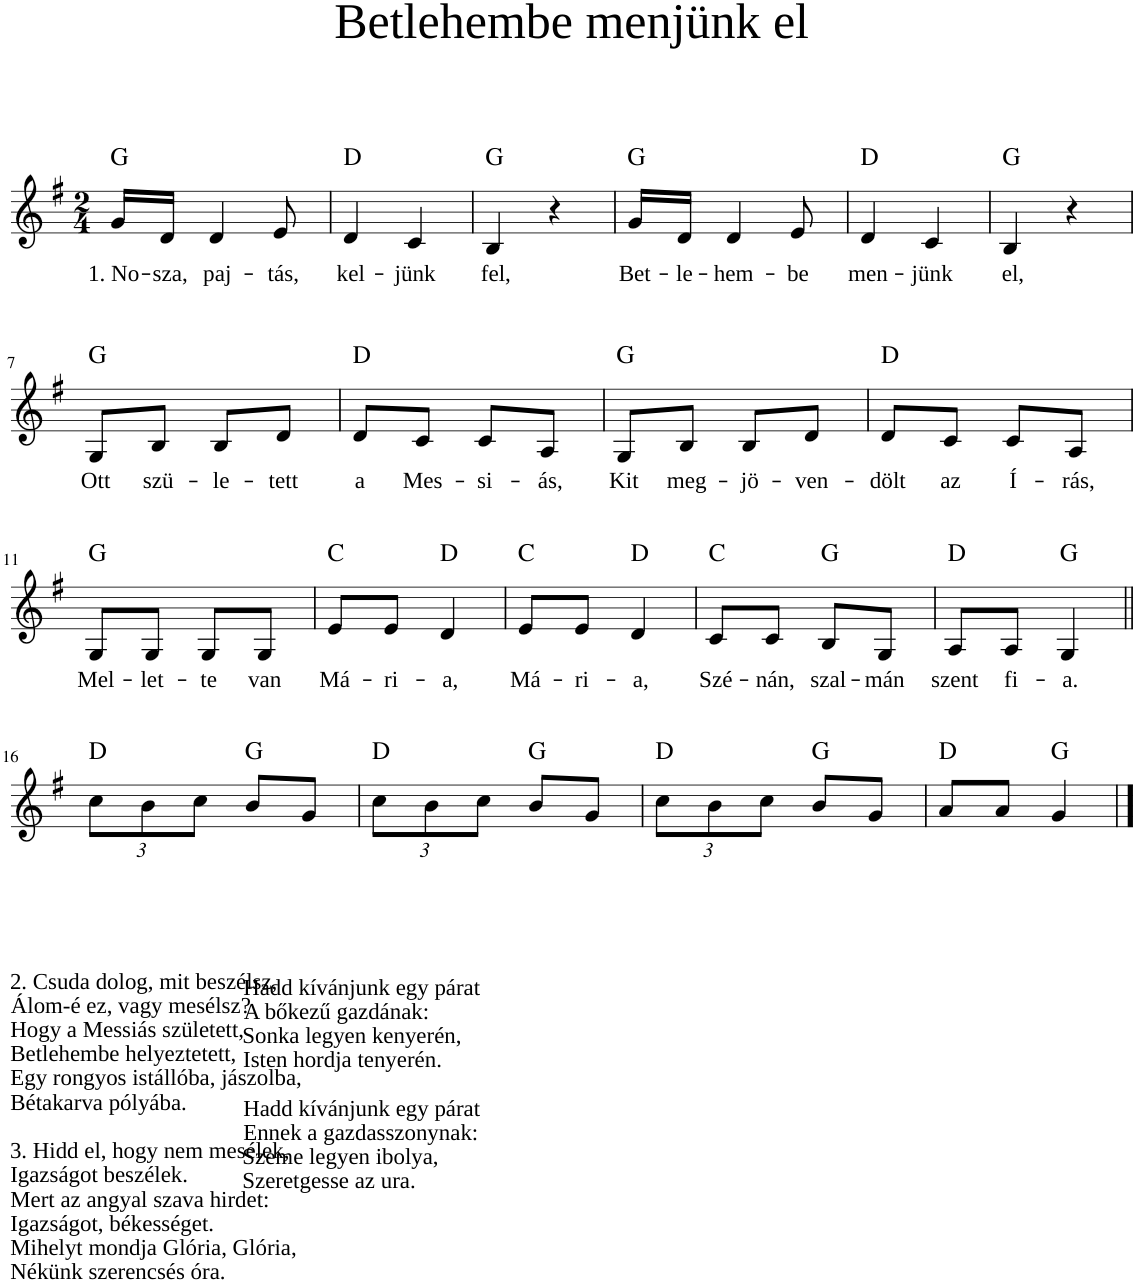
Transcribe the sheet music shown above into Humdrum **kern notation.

**kern	**text	**harte
*part1	*part1	*part1
*staff1	*staff1	*
*I"Voice	*	*
*clefG2	*	*
*k[f#]	*	*
*M2/4	*	*
=1	=1	=1
!	!LO:LY:b	!
16g/LL	1. No-	G:maj
!	!LO:LY:b	!
16d/JJ	-sza,	.
!	!LO:LY:b	!
4d/	paj-	.
!	!LO:LY:b	!
8e/	-tás,	.
=2	=2	=2
!	!LO:LY:b	!
4d/	kel-	D:maj
!	!LO:LY:b	!
4c/	-jünk	.
=3	=3	=3
!	!LO:LY:b	!
4B/	fel,	G:maj
4r	.	.
=4	=4	=4
!	!LO:LY:b	!
16g/LL	Bet-	G:maj
!	!LO:LY:b	!
16d/JJ	-le-	.
!	!LO:LY:b	!
4d/	-hem-	.
!	!LO:LY:b	!
8e/	-be	.
=5	=5	=5
!	!LO:LY:b	!
4d/	men-	D:maj
!	!LO:LY:b	!
4c/	-jünk	.
=6	=6	=6
!	!LO:LY:b	!
4B/	el,	G:maj
4r	.	.
!!LO:LB:g=z
=7	=7	=7
!	!LO:LY:b	!
8G/L	Ott	G:maj
!	!LO:LY:b	!
8B/J	szü-	.
!	!LO:LY:b	!
8B/L	-le-	.
!	!LO:LY:b	!
8d/J	-tett	.
=8	=8	=8
!	!LO:LY:b	!
8d/L	a	D:maj
!	!LO:LY:b	!
8c/J	Mes-	.
!	!LO:LY:b	!
8c/L	-si-	.
!	!LO:LY:b	!
8A/J	-ás,	.
=9	=9	=9
!	!LO:LY:b	!
8G/L	Kit	G:maj
!	!LO:LY:b	!
8B/J	meg-	.
!	!LO:LY:b	!
8B/L	-jö-	.
!	!LO:LY:b	!
8d/J	-ven-	.
=10	=10	=10
!	!LO:LY:b	!
8d/L	-dölt	D:maj
!	!LO:LY:b	!
8c/J	az	.
!	!LO:LY:b	!
8c/L	Í-	.
!	!LO:LY:b	!
8A/J	-rás,	.
!!LO:LB:g=z
=11	=11	=11
!	!LO:LY:b	!
8G/L	Mel-	G:maj
!	!LO:LY:b	!
8G/J	-let-	.
!	!LO:LY:b	!
8G/L	-te	.
!	!LO:LY:b	!
8G/J	van	.
=12	=12	=12
!	!LO:LY:b	!
8e/L	Má-	C:maj
!	!LO:LY:b	!
8e/J	-ri-	.
!	!LO:LY:b	!
4d/	-a,	D:maj
=13	=13	=13
!	!LO:LY:b	!
8e/L	Má-	C:maj
!	!LO:LY:b	!
8e/J	-ri-	.
!	!LO:LY:b	!
4d/	-a,	D:maj
=14	=14	=14
!	!LO:LY:b	!
8c/L	Szé-	C:maj
!	!LO:LY:b	!
8c/J	-nán,	.
!	!LO:LY:b	!
8B/L	szal-	G:maj
!	!LO:LY:b	!
8G/J	-mán	.
=15	=15	=15
!	!LO:LY:b	!
8A/L	szent	D:maj
!	!LO:LY:b	!
8A/J	fi-	.
!	!LO:LY:b	!
4G/	-a.	G:maj
!!LO:LB:g=z
=16||	=16||	=16||
*Xbrackettup	*	*
12cc\L	.	D:maj
12b\	.	.
12cc\J	.	.
8b/L	.	G:maj
8g/J	.	.
=17	=17	=17
12cc\L	.	D:maj
12b\	.	.
12cc\J	.	.
8b/L	.	G:maj
8g/J	.	.
=18	=18	=18
12cc\L	.	D:maj
12b\	.	.
12cc\J	.	.
8b/L	.	G:maj
8g/J	.	.
=19	=19	=19
8a/L	.	D:maj
8a/J	.	.
4g/	.	G:maj
==	==	==
*-	*-	*-
